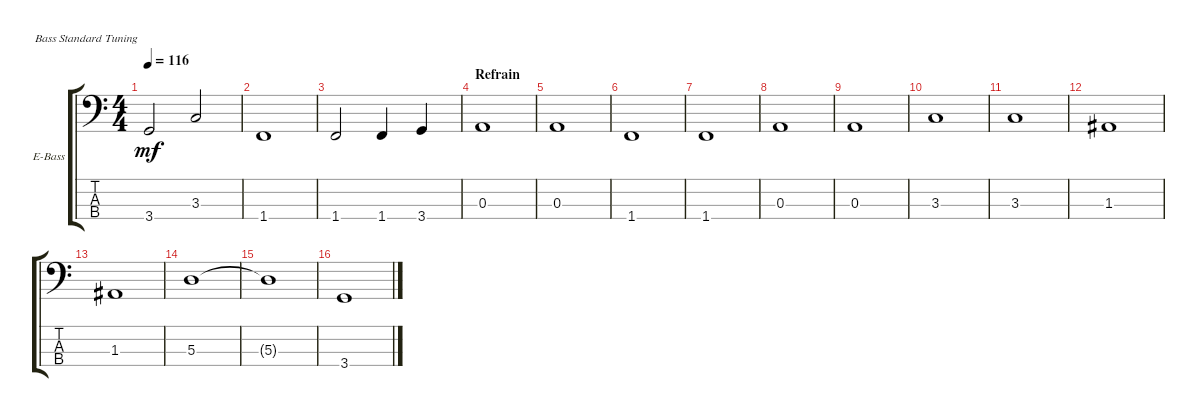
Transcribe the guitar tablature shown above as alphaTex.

\bracketExtendMode groupsimilarinstruments
\firstSystemTrackNameOrientation horizontal
\otherSystemsTrackNameOrientation horizontal
\track ("Roger Waters" "E-Bass") {multiBarRest instrument electricbassfinger}
\staff {score tabs}
\tuning (G2 D2 A1 E1)
\ts (4 4)
\tempo 116
\clef f4
\ks c
3.4.2{dy mf} 3.3.2 |
1.4.1 |
1.4.2 1.4.4 3.4.4 |
\section ("" "Refrain")
0.3.1 |
0.3.1 |
1.4.1 |
1.4.1 |
0.3.1 |
0.3.1 |
3.3.1 |
3.3.1 |
1.3.1 |
1.3.1 |
5.3.1 |
5.3{t}.1 |
3.4.1
